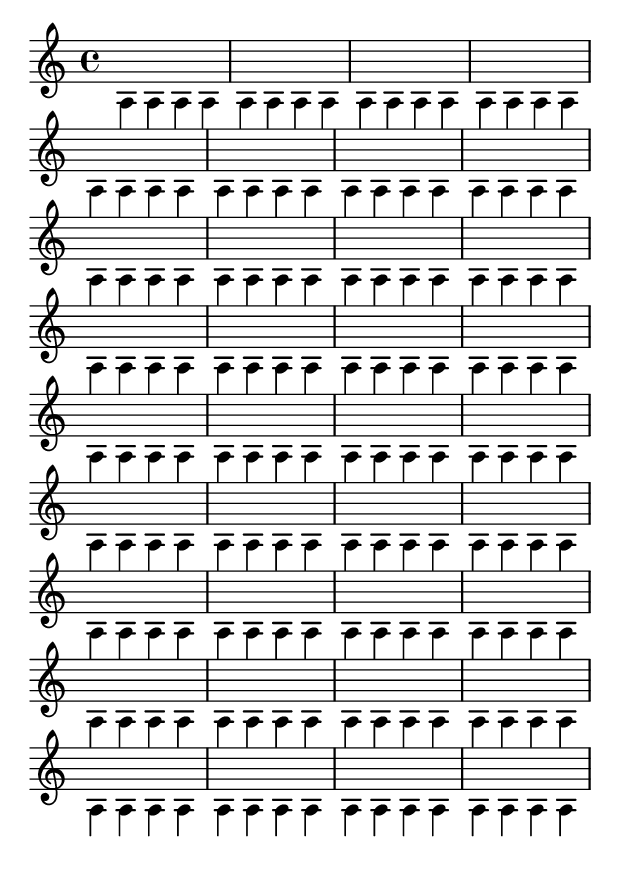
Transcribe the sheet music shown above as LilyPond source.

\version "2.14.0"

\header {
  texidoc = "Stems with overridden 'Y-extent should
not confuse height estimation.  This example should fit snugly
on one page.
"
}

#(define (assert-single-page layout props arg)
   (if (and (= (chain-assoc-get 'page:page-number props -1)
               (ly:output-def-lookup layout 'first-page-number))
            (chain-assoc-get 'page:last? props -1))
       (interpret-markup layout props arg)
       (ly:error "failed to fit test on single page")))

\paper {
  #(set-paper-size "a6")
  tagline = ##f
  indent = #0
  system-system-spacing = #'((padding . 1.2))
  oddHeaderMarkup = \markup \on-the-fly #assert-single-page \null
}

\book {
  \score {
    \new Voice {
      \voiceTwo
      \override Stem #'Y-extent = #'(0.0 . 0.0)
      \repeat unfold 144 a4
    }
    \layout {
      \context {
        \Score
        \remove "Bar_number_engraver"
      }
    }
  }
}
